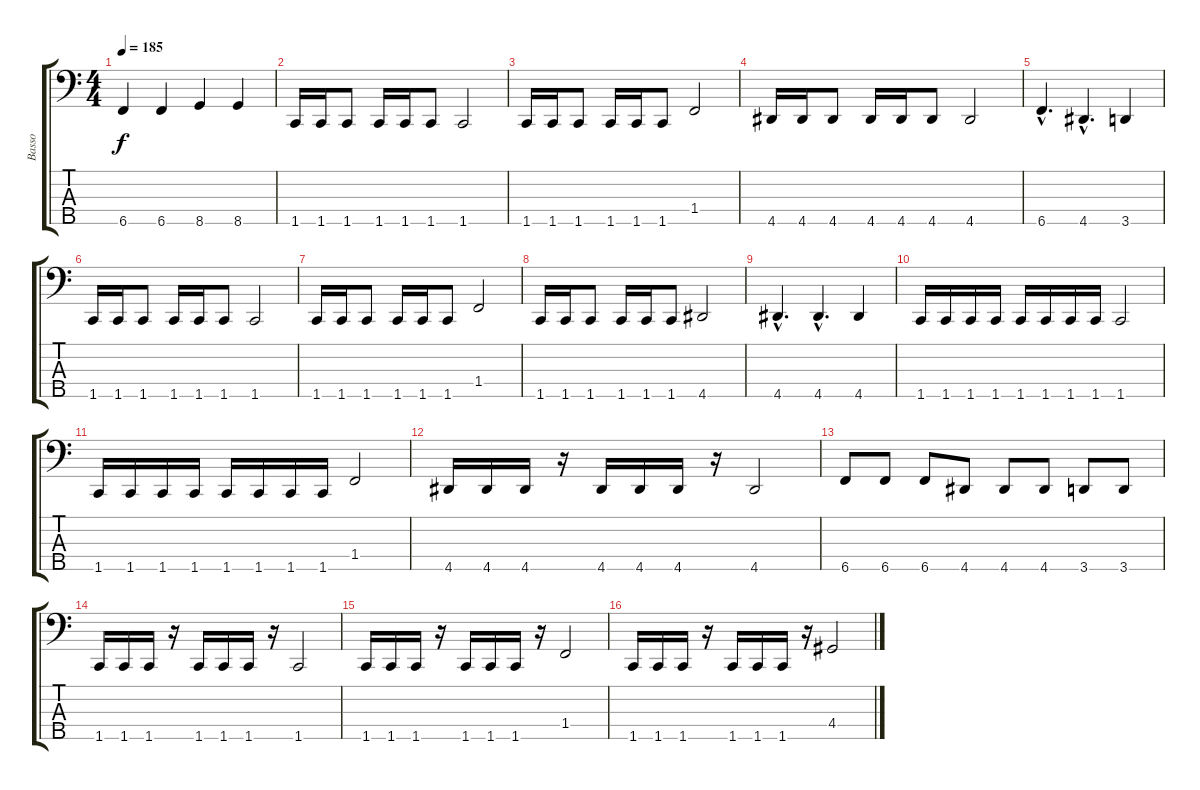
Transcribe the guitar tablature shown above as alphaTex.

\track ("Basso" "Basso") {instrument electricbasspick}
\staff {score tabs}
\tuning (G2 D2 A1 E1 B0) {hide}
\ts (4 4)
\tempo 185
\clef f4
\ks c
6.5.4{dy f} 6.5.4 8.5.4 8.5.4 |
1.5.16 1.5.16 1.5.8 1.5.16 1.5.16 1.5.8 1.5.2 |
1.5.16 1.5.16 1.5.8 1.5.16 1.5.16 1.5.8 1.4.2 |
4.5.16 4.5.16 4.5.8 4.5.16 4.5.16 4.5.8 4.5.2 |
6.5{hac}.4{d} 4.5{hac}.4{d} 3.5.4 |
1.5.16 1.5.16 1.5.8 1.5.16 1.5.16 1.5.8 1.5.2 |
1.5.16 1.5.16 1.5.8 1.5.16 1.5.16 1.5.8 1.4.2 |
1.5.16 1.5.16 1.5.8 1.5.16 1.5.16 1.5.8 4.5.2 |
4.5{hac}.4{d} 4.5{hac}.4{d} 4.5.4 |
1.5.16 1.5.16 1.5.16 1.5.16 1.5.16 1.5.16 1.5.16 1.5.16 1.5.2 |
1.5.16 1.5.16 1.5.16 1.5.16 1.5.16 1.5.16 1.5.16 1.5.16 1.4.2 |
4.5.16 4.5.16 4.5.16 r.16 4.5.16 4.5.16 4.5.16 r.16 4.5.2 |
6.5.8 6.5.8 6.5.8 4.5.8 4.5.8 4.5.8 3.5.8 3.5.8 |
1.5.16 1.5.16 1.5.16 r.16 1.5.16 1.5.16 1.5.16 r.16 1.5.2 |
1.5.16 1.5.16 1.5.16 r.16 1.5.16 1.5.16 1.5.16 r.16 1.4.2 |
1.5.16 1.5.16 1.5.16 r.16 1.5.16 1.5.16 1.5.16 r.16 4.4.2
